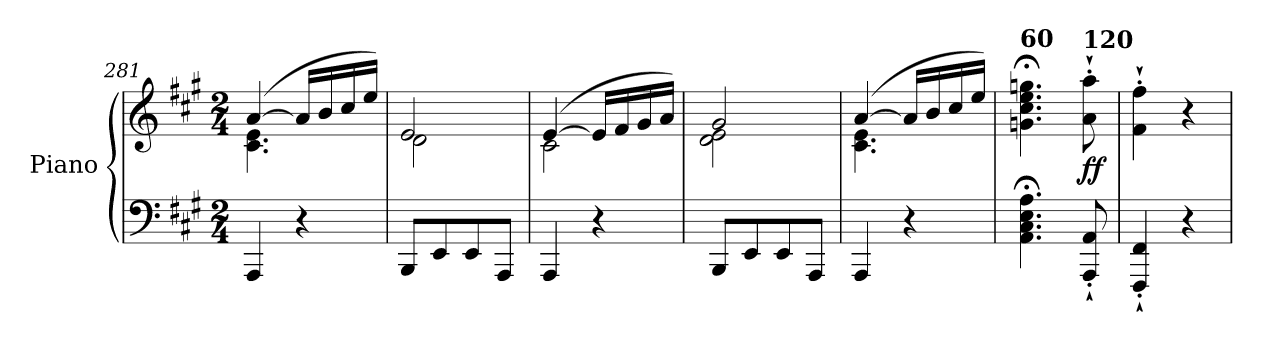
**kern	**kern	**dynam
*part1	*part1	*part1
*staff2	*staff1	*staff1/2
*I"Piano	*	*
*I'Pno	*	*
*clefF4	*clefG2	*
*k[f#c#g#]	*k[f#c#g#]	*
*A:	*A:	*
*M2/4	*M2/4	*
=281	=281	=281
*	*^	*
4AAA/	(>[4a/	4.c#\ 4.e\	.
4r	16a/LL]	.	.
.	16b/	.	.
.	16cc#/	8ryy	.
.	16ee/JJ)	.	.
=282	=282	=282	=282
8BBB/L	2e/	2d\	.
8EE/	.	.	.
8EE/	.	.	.
8AAA/J	.	.	.
=283	=283	=283	=283
4AAA/	(>[4e/	2c#\	.
4r	16e/LL]	.	.
.	16f#/	.	.
.	16g#/	.	.
.	16a/JJ)	.	.
=284	=284	=284	=284
8BBB/L	2g#/	2d\ 2e\	.
8EE/	.	.	.
8EE/	.	.	.
8AAA/J	.	.	.
!!LO:LB:g=z	!!
=285	=285	=285	=285
4AAA/	(>[4a/	4.c#\ 4.e\	.
4r	16a/LL]	.	.
.	16b/	.	.
.	16cc#/	8ryy	.
.	16ee/JJ)	.	.
*	*v	*v	*
=286	=286	=286
!	!LO:TX:a:B:t=60	!
4.AA\;< 4.C#\;< 4.E\;< 4.A\;<	4.gn\;< 4.cc#\;< 4.ee\;< 4.ggn\;<	.
!	!LO:TX:a:B:t=120	!
!	!	!LO:DY:b
8AAA/'` 8AA/'`	8a\'` 8aa\'`	ff
=287	=287	=287
4FFF#/'` 4FF#/'`	4f#\'` 4ff#\'`	.
4r	4r	.
=	=	=
*-	*-	*-
